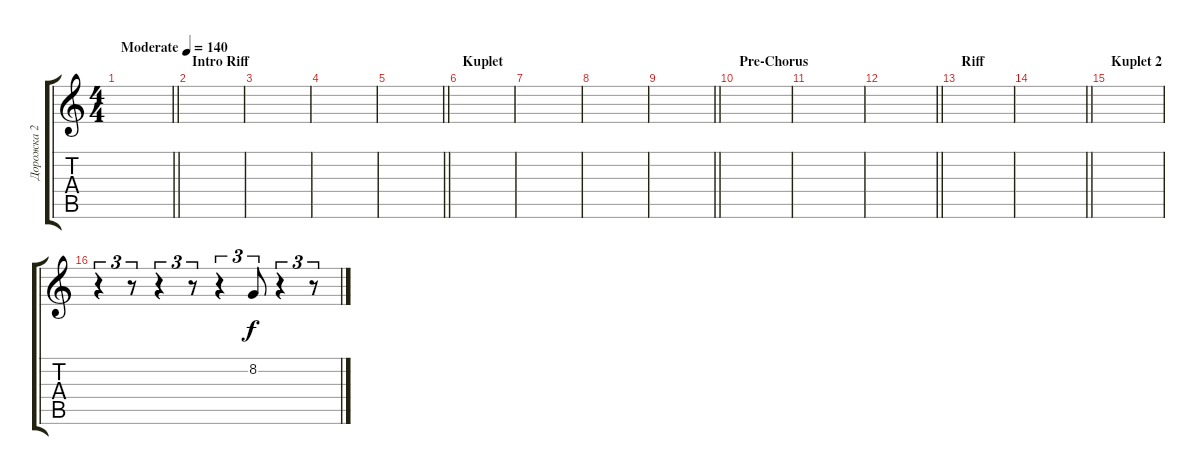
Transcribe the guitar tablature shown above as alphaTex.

\track ("Дорожка 2" "Дорожка 2") {instrument flute}
\staff {score tabs}
\tuning (E4 B3 G3 D3 A2 E2) {hide}
\ts (4 4)
\tempo (140 "Moderate")
\clef g2
\barLineRight lightlight
\ks c
|
\section ("" "Intro Riff")
|
|
|
\barLineRight lightlight
|
\section ("" "Kuplet")
|
|
|
\barLineRight lightlight
|
\section ("" "Pre-Chorus")
|
|
\barLineRight lightlight
|
\section ("" "Riff")
|
\barLineRight lightlight
|
\section ("" "Kuplet 2")
|
r.4{tu (3 2)} r.8{tu (3 2)} r.4{tu (3 2)} r.8{tu (3 2)} r.4{tu (3 2)} 8.2.8{tu (3 2)} r.4{tu (3 2)} r.8{tu (3 2)}
